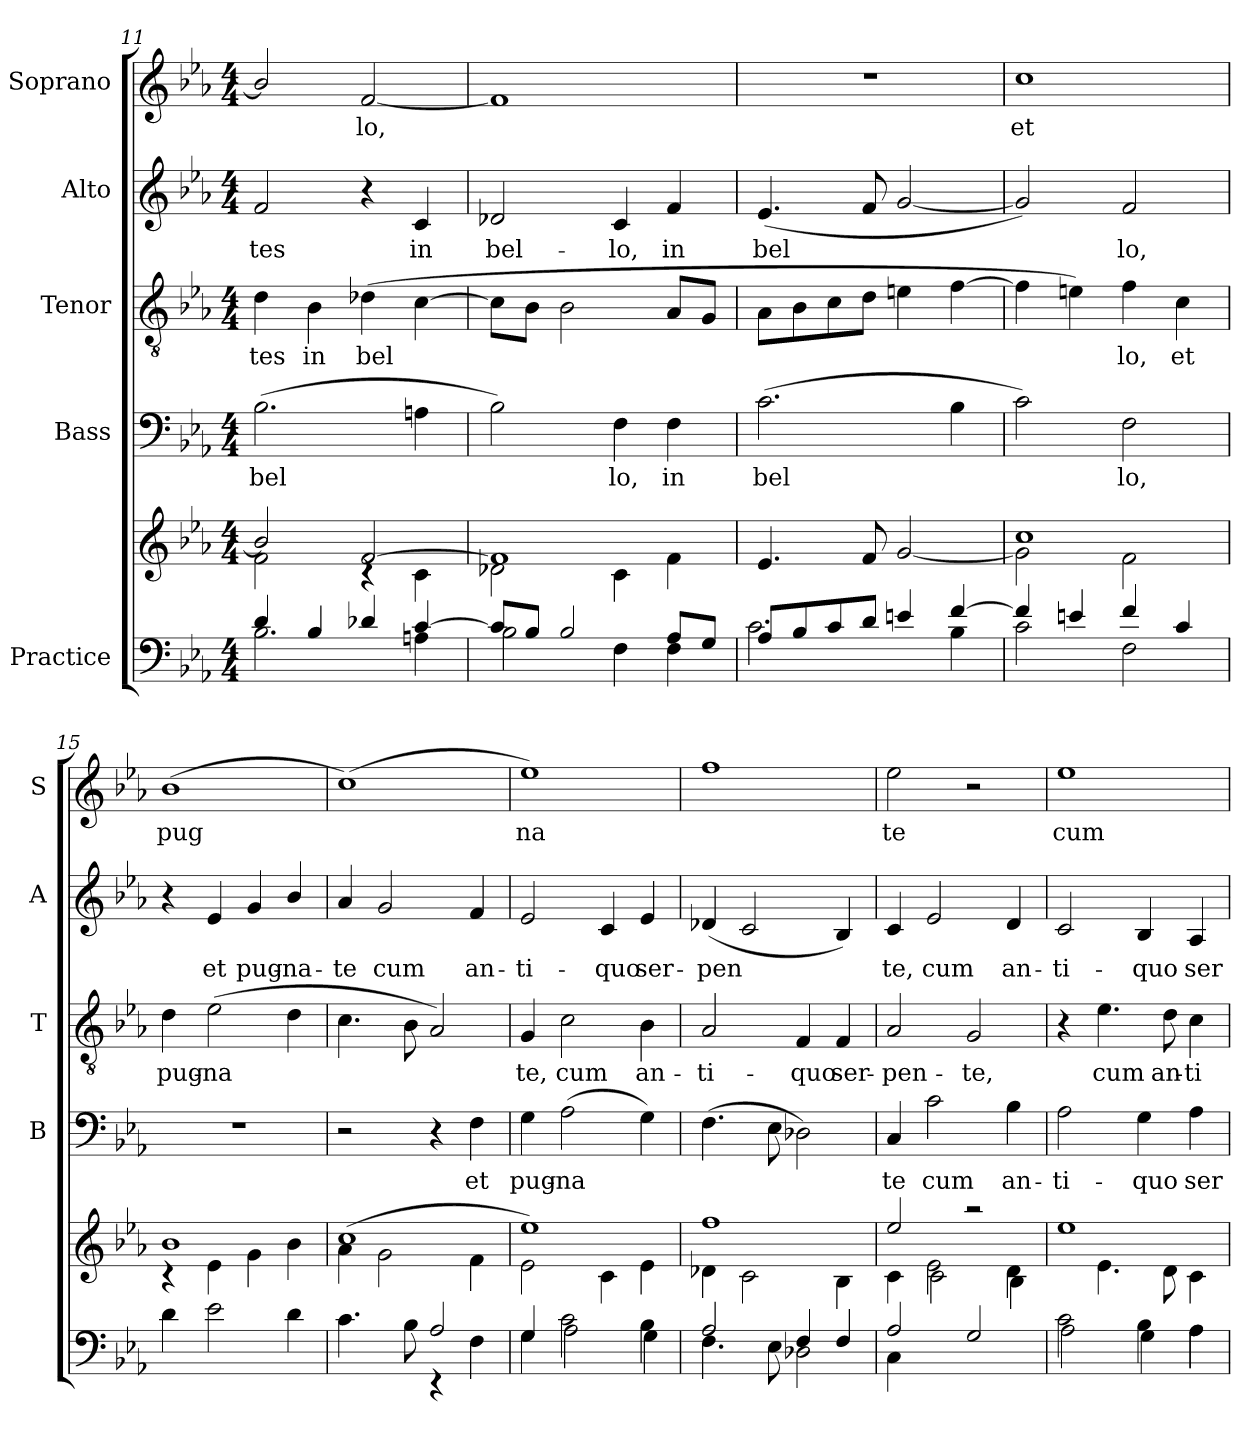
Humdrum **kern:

**kern	**kern	**kern	**text	**kern	**text	**kern	**text	**kern	**text
*part5	*part5	*part4	*part4	*part3	*part3	*part2	*part2	*part1	*part1
*staff6	*staff5	*staff4	*staff4	*staff3	*staff3	*staff2	*staff2	*staff1	*staff1
*I"Practice	*	*I"Bass	*	*I"Tenor	*	*I"Alto	*	*I"Soprano	*
*	*	*I'B	*	*I'T	*	*I'A	*	*I'S	*
*clefF4	*clefG2	*clefF4	*	*clefGv2	*	*clefG2	*	*clefG2	*
*k[b-e-a-]	*k[b-e-a-]	*k[b-e-a-]	*	*k[b-e-a-]	*	*k[b-e-a-]	*	*k[b-e-a-]	*
*E-:	*E-:	*E-:	*	*E-:	*	*E-:	*	*E-:	*
*M4/4	*M4/4	*M4/4	*	*M4/4	*	*M4/4	*	*M4/4	*
=11	=11	=11	=11	=11	=11	=11	=11	=11	=11
*^	*^	*	*	*	*	*	*	*	*
!	!	!	!	!	!LO:LY:b	!	!LO:LY:b	!	!LO:LY:b	!	!
4d/	2.B-\	2b-/]	2f\	(>2.B-\	bel­	4d\	-tes	2f/	-tes	2b-/]	.
!	!	!	!	!	!	!	!LO:LY:b	!	!	!	!
4B-/	.	.	.	.	.	4B-\	in	.	.	.	.
!	!	!	!	!	!	!	!LO:LY:b	!	!	!	!LO:LY:b
4d-X/	.	[>2f/	4rc	.	.	(>4d-X\	bel­	4r	.	[2f/	lo,
!	!	!	!	!	!	!	!	!	!LO:LY:b	!	!
[>4c/	4An\	.	4c\	4An\	.	[4c\	.	4c/	in	.	.
=12	=12	=12	=12	=12	=12	=12	=12	=12	=12	=12	=12
!	!	!	!	!	!	!	!	!	!LO:LY:b	!	!
8c/L]	2B-\	1f]	2d-X\	2B-\)	.	8c\L]	.	2d-X/	bel-	1f]	.
8B-/J	.	.	.	.	.	8B-\J	.	.	.	.	.
2B-/	.	.	.	.	.	2B-\	.	.	.	.	.
!	!	!	!	!	!LO:LY:b	!	!	!	!LO:LY:b	!	!
.	4F\	.	4c\	4F\	lo,	.	.	4c/	-lo,	.	.
!	!	!	!	!	!LO:LY:b	!	!	!	!LO:LY:b	!	!
8A-/L	4F\	.	4f\	4F\	in	8A-/L	.	4f/	in	.	.
8G/J	.	.	.	.	.	8G/J	.	.	.	.	.
=13	=13	=13	=13	=13	=13	=13	=13	=13	=13	=13	=13
!	!	!	!	!	!LO:LY:b	!	!	!	!LO:LY:b	!	!
8A-/L	2.c\	1ryy	4.e-/	(>2.c\	bel­	8A-\L	.	(<4.e-/	bel­	1r	.
8B-/	.	.	.	.	.	8B-\	.	.	.	.	.
8c/	.	.	.	.	.	8c\	.	.	.	.	.
8d/J	.	.	8f/	.	.	8d\J	.	8f/	.	.	.
4en/	.	.	[2g/	.	.	4en\	.	[2g/	.	.	.
[>4f/	4B-\	.	.	4B-\	.	[4f\	.	.	.	.	.
=14	=14	=14	=14	=14	=14	=14	=14	=14	=14	=14	=14
!	!	!	!	!	!	!	!	!	!	!	!LO:LY:b
4f/]	2c\	1cc	2g\]	2c\)	.	4f\]	.	2g/])	.	1cc	et
4en/	.	.	.	.	.	4en\)	.	.	.	.	.
!	!	!	!	!	!LO:LY:b	!	!LO:LY:b	!	!LO:LY:b	!	!
4f/	2F\	.	2f\	2F\	lo,	4f\	lo,	2f/	lo,	.	.
!	!	!	!	!	!	!	!LO:LY:b	!	!	!	!
4c/	.	.	.	.	.	4c\	et	.	.	.	.
=15	=15	=15	=15	=15	=15	=15	=15	=15	=15	=15	=15
!	!	!	!	!	!	!	!LO:LY:b	!	!	!	!LO:LY:b
4d\	1ryy	1b-	4rc	1r	.	4d\	pug-	4r	.	(<1b-	pug­
!	!	!	!	!	!	!	!LO:LY:b	!	!LO:LY:b	!	!
2e-\	.	.	4e-\	.	.	(>2e-\	-na	4e-/	et	.	.
!	!	!	!	!	!	!	!	!	!LO:LY:b	!	!
.	.	.	4g\	.	.	.	.	4g/	pug-	.	.
!	!	!	!	!	!	!	!	!	!LO:LY:b	!	!
4d\	.	.	4b-\	.	.	4d\	.	4b-/	-na-	.	.
=16	=16	=16	=16	=16	=16	=16	=16	=16	=16	=16	=16
!	!	!	!	!	!	!	!	!	!LO:LY:b	!	!
4.c\	2ryy	(>1cc	4a-\	2r	.	4.c\	.	4a-/	-te	(>1cc)	.
!	!	!	!	!	!	!	!	!	!LO:LY:b	!	!
.	.	.	2g\	.	.	.	.	2g/	cum	.	.
8B-\	.	.	.	.	.	8B-\	.	.	.	.	.
2A-/	4rEE	.	.	4r	.	2A-/)	.	.	.	.	.
!	!	!	!	!	!LO:LY:b	!	!	!	!LO:LY:b	!	!
.	4F\	.	4f\	4F\	et	.	.	4f/	an-	.	.
=17	=17	=17	=17	=17	=17	=17	=17	=17	=17	=17	=17
!	!	!	!	!	!LO:LY:b	!	!LO:LY:b	!	!LO:LY:b	!	!LO:LY:b
4G/	4G\	1ee-)	2e-\	4G\	pug-	4G/	te,	2e-/	-ti-	1ee-)	na­
!	!	!	!	!	!LO:LY:b	!	!LO:LY:b	!	!	!	!
2c\	2A-\	.	.	(>2A-\	-na­	2c\	cum	.	.	.	.
!	!	!	!	!	!	!	!	!	!LO:LY:b	!	!
.	.	.	4c\	.	.	.	.	4c/	-quo	.	.
!	!	!	!	!	!	!	!LO:LY:b	!	!LO:LY:b	!	!
4B-\	4G\	.	4e-\	4G\)	.	4B-\	an-	4e-/	ser-	.	.
!!LO:LB:g=z
=18	=18	=18	=18	=18	=18	=18	=18	=18	=18	=18	=18
!	!	!	!	!	!	!	!LO:LY:b	!	!LO:LY:b	!	!
2A-/	4.F\	1ff	4d-X\	(>4.F\	.	2A-/	-ti-	(<4d-X/	-pen­	1ff	.
.	.	.	2c\	.	.	.	.	2c/	.	.	.
.	8E-\	.	.	8E-\	.	.	.	.	.	.	.
!	!	!	!	!	!	!	!LO:LY:b	!	!	!	!
4F/	2D-X\	.	.	2D-X\)	.	4F/	-quo	.	.	.	.
!	!	!	!	!	!	!	!LO:LY:b	!	!	!	!
4F/	.	.	4B-\	.	.	4F/	ser-	4B-/)	.	.	.
=19	=19	=19	=19	=19	=19	=19	=19	=19	=19	=19	=19
*	*	*	*^	*	*	*	*	*	*	*	*
!	!	!	!	!	!	!LO:LY:b	!	!LO:LY:b	!	!LO:LY:b	!	!LO:LY:b
2A-/	4C\	2ee-/	4c\	4ryy	4C/	te	2A-/	-pen-	4c/	te,	2ee-\	te
!	!	!	!	!	!	!LO:LY:b	!	!	!	!LO:LY:b	!	!
.	2.ryy	.	2e-\	2c\	2c\	cum	.	.	2e-/	cum	.	.
!	!	!	!	!	!	!	!	!LO:LY:b	!	!	!	!
2G/	.	2raa	.	.	.	.	2G/	-te,	.	.	2r	.
!	!	!	!	!	!	!LO:LY:b	!	!	!	!LO:LY:b	!	!
.	.	.	4d\	4B-\	4B-\	an-	.	.	4d/	an-	.	.
=20	=20	=20	=20	=20	=20	=20	=20	=20	=20	=20	=20	=20
*	*^	*	*	*	*	*	*	*	*	*	*	*
!	!	!	!	!	!	!	!LO:LY:b	!	!	!	!LO:LY:b	!	!LO:LY:b
*	*	*	*	*v	*v	*	*	*	*	*	*	*	*
2c\	4ryy	2A-\	1ee-	4ryy	2A-\	-ti-	4r	.	2c/	-ti-	1ee-	cum
!	!	!	!	!	!	!	!	!LO:LY:b	!	!	!	!
.	2.ryy	.	.	4.e-\	.	.	4.e-\	cum	.	.	.	.
!	!	!	!	!	!	!LO:LY:b	!	!	!	!LO:LY:b	!	!
4B-\	.	4G\	.	.	4G\	-quo	.	.	4B-/	-quo	.	.
!	!	!	!	!	!	!	!	!LO:LY:b	!	!	!	!
.	.	.	.	8d\	.	.	8d\	an-	.	.	.	.
!	!	!	!	!	!	!LO:LY:b	!	!LO:LY:b	!	!LO:LY:b	!	!
4A-\	.	4A-\	.	4c\	4A-\	ser-	4c\	-ti-	4A-/	ser-	.	.
*v	*v	*v	*	*	*	*	*	*	*	*	*	*
*	*v	*v	*	*	*	*	*	*	*	*
=	=	=	=	=	=	=	=	=	=
*-	*-	*-	*-	*-	*-	*-	*-	*-	*-
